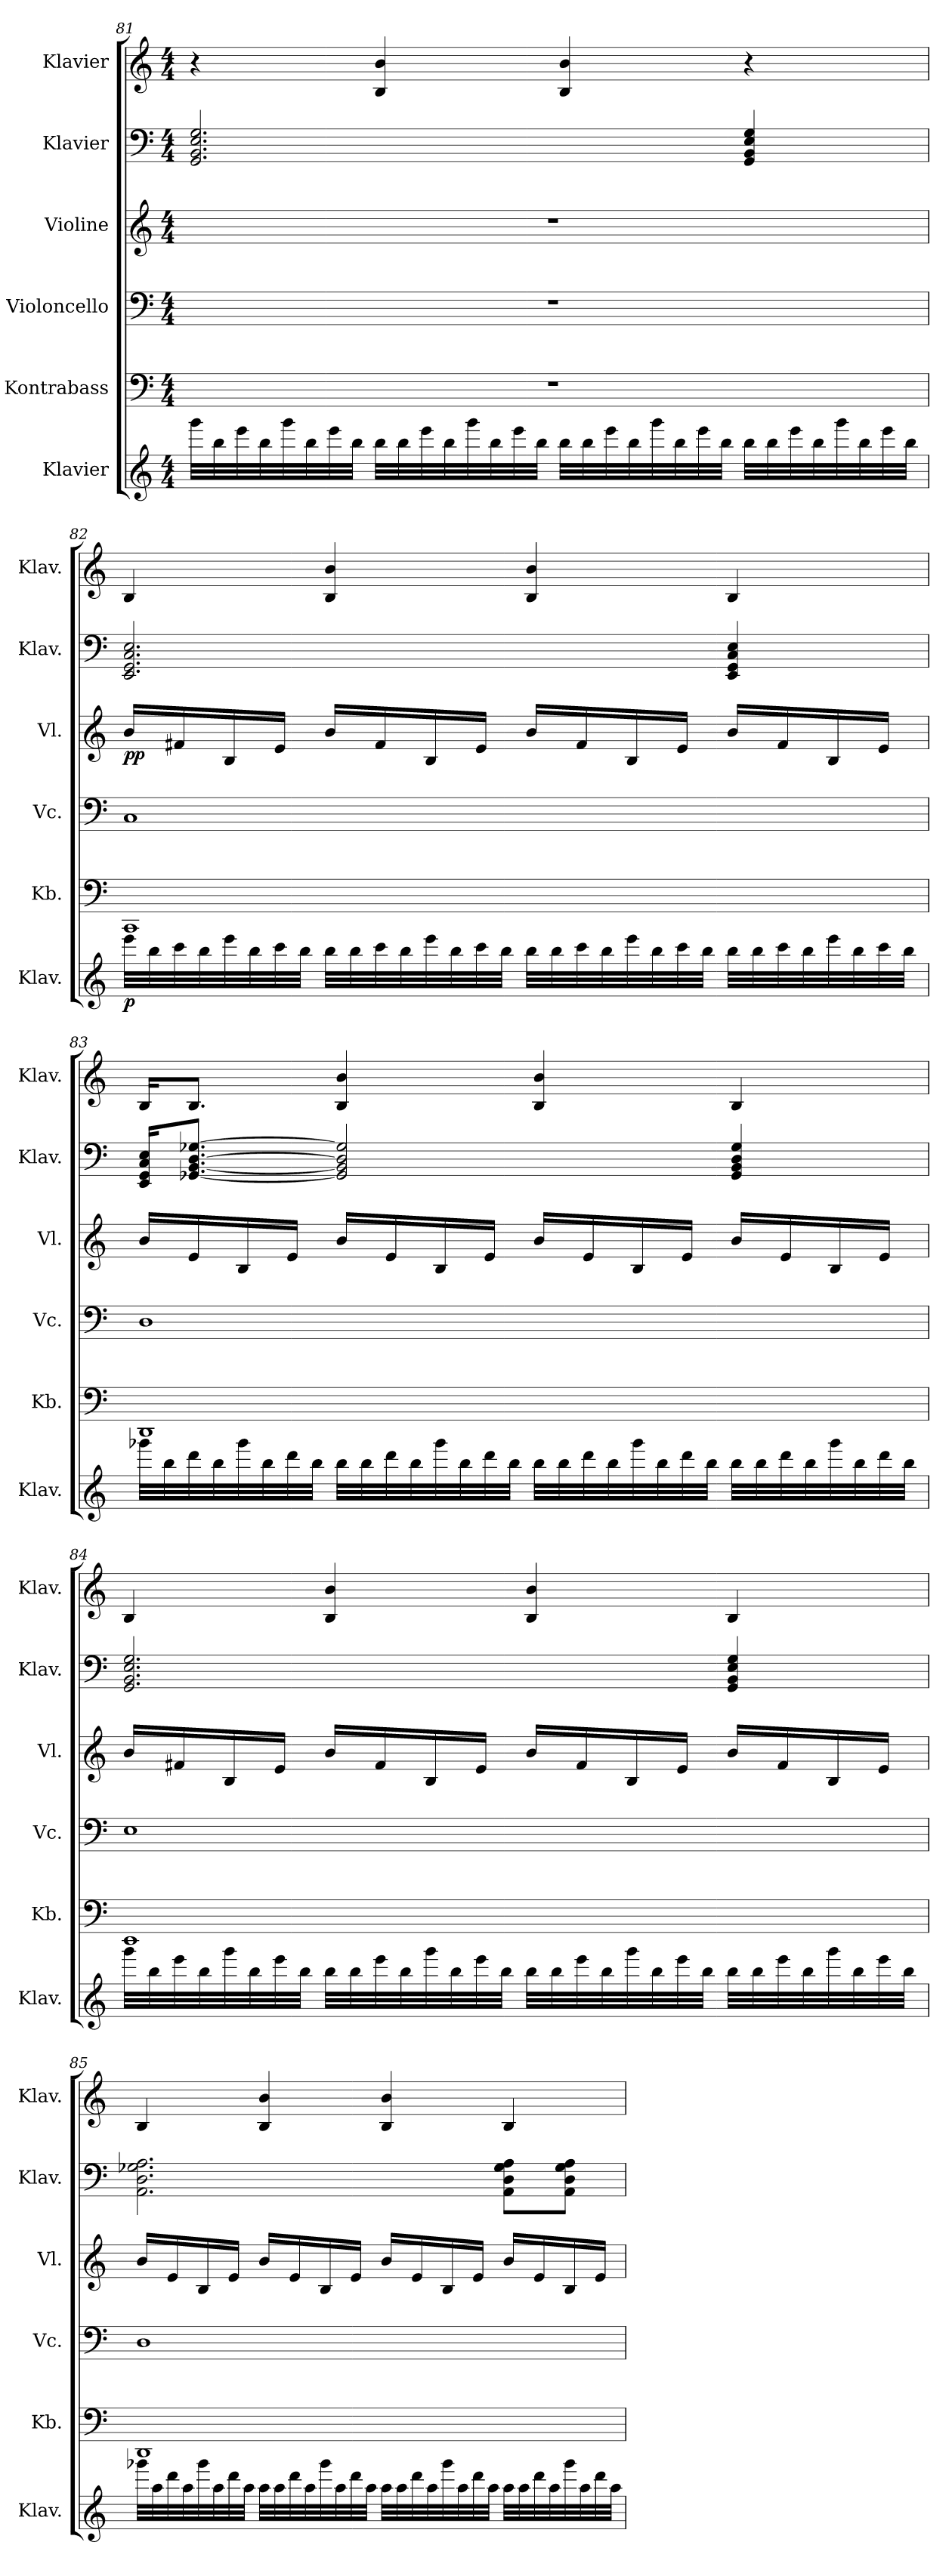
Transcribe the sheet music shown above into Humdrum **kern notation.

**kern	**dynam	**kern	**kern	**kern	**dynam	**kern	**kern
*part6	*part6	*part5	*part4	*part3	*part3	*part2	*part1
*staff6	*staff6	*staff5	*staff4	*staff3	*staff3	*staff2	*staff1
*I"Klavier	*	*I"Kontrabass	*I"Violoncello	*I"Violine	*	*I"Klavier	*I"Klavier
*I'Klav.	*	*I'Kb.	*I'Vc.	*I'Vl.	*	*I'Klav.	*I'Klav.
!!LO:LB:g=z
*clefG2	*	*clefF4	*clefF4	*clefG2	*	*clefF4	*clefG2
*	*	*ITrd7c12	*	*	*	*	*
*k[]	*	*k[]	*k[]	*k[]	*	*k[]	*k[]
*M4/4	*	*M4/4	*M4/4	*M4/4	*	*M4/4	*M4/4
=81	=81	=81	=81	=81	=81	=81	=81
32ggg\LLL	.	1r	1r	1r	.	2.GG/ 2.BB/ 2.E/ 2.G/	4r
32bb\	.	.	.	.	.	.	.
32eee\	.	.	.	.	.	.	.
32bb\	.	.	.	.	.	.	.
32ggg\	.	.	.	.	.	.	.
32bb\	.	.	.	.	.	.	.
32eee\	.	.	.	.	.	.	.
32bb\JJJ	.	.	.	.	.	.	.
32bb\LLL	.	.	.	.	.	.	4B/ 4b/
32bb\	.	.	.	.	.	.	.
32eee\	.	.	.	.	.	.	.
32bb\	.	.	.	.	.	.	.
32ggg\	.	.	.	.	.	.	.
32bb\	.	.	.	.	.	.	.
32eee\	.	.	.	.	.	.	.
32bb\JJJ	.	.	.	.	.	.	.
32bb\LLL	.	.	.	.	.	.	4B/ 4b/
32bb\	.	.	.	.	.	.	.
32eee\	.	.	.	.	.	.	.
32bb\	.	.	.	.	.	.	.
32ggg\	.	.	.	.	.	.	.
32bb\	.	.	.	.	.	.	.
32eee\	.	.	.	.	.	.	.
32bb\JJJ	.	.	.	.	.	.	.
32bb\LLL	.	.	.	.	.	4GG/ 4BB/ 4E/ 4G/	4r
32bb\	.	.	.	.	.	.	.
32eee\	.	.	.	.	.	.	.
32bb\	.	.	.	.	.	.	.
32ggg\	.	.	.	.	.	.	.
32bb\	.	.	.	.	.	.	.
32eee\	.	.	.	.	.	.	.
32bb\JJJ	.	.	.	.	.	.	.
!!LO:PB:g=z
=82	=82	=82	=82	=82	=82	=82	=82
!	!LO:DY:b	!	!	!	!LO:DY:b	!	!
32eee\LLL	p	1CCC	1C	16b/LL	pp	2.EE/ 2.GG/ 2.C/ 2.E/	4B/
32bb\	.	.	.	.	.	.	.
32ccc\	.	.	.	16f#X/	.	.	.
32bb\	.	.	.	.	.	.	.
32eee\	.	.	.	16B/	.	.	.
32bb\	.	.	.	.	.	.	.
32ccc\	.	.	.	16e/JJ	.	.	.
32bb\JJJ	.	.	.	.	.	.	.
32bb\LLL	.	.	.	16b/LL	.	.	4B/ 4b/
32bb\	.	.	.	.	.	.	.
32ccc\	.	.	.	16f#/	.	.	.
32bb\	.	.	.	.	.	.	.
32eee\	.	.	.	16B/	.	.	.
32bb\	.	.	.	.	.	.	.
32ccc\	.	.	.	16e/JJ	.	.	.
32bb\JJJ	.	.	.	.	.	.	.
32bb\LLL	.	.	.	16b/LL	.	.	4B/ 4b/
32bb\	.	.	.	.	.	.	.
32ccc\	.	.	.	16f#/	.	.	.
32bb\	.	.	.	.	.	.	.
32eee\	.	.	.	16B/	.	.	.
32bb\	.	.	.	.	.	.	.
32ccc\	.	.	.	16e/JJ	.	.	.
32bb\JJJ	.	.	.	.	.	.	.
32bb\LLL	.	.	.	16b/LL	.	4EE/ 4GG/ 4C/ 4E/	4B/
32bb\	.	.	.	.	.	.	.
32ccc\	.	.	.	16f#/	.	.	.
32bb\	.	.	.	.	.	.	.
32eee\	.	.	.	16B/	.	.	.
32bb\	.	.	.	.	.	.	.
32ccc\	.	.	.	16e/JJ	.	.	.
32bb\JJJ	.	.	.	.	.	.	.
!!LO:LB:g=z
=83	=83	=83	=83	=83	=83	=83	=83
32ggg-X\LLL	.	1DDD	1D	16b/LL	.	16EE/ 16GG/ 16C/ 16E/KL	16B/KL
32bb\	.	.	.	.	.	.	.
32ddd\	.	.	.	16e/	.	[8.GG-X/ [8.BB/ [8.D/ [8.G-X/J	8.B/J
32bb\	.	.	.	.	.	.	.
32ggg-\	.	.	.	16B/	.	.	.
32bb\	.	.	.	.	.	.	.
32ddd\	.	.	.	16e/JJ	.	.	.
32bb\JJJ	.	.	.	.	.	.	.
32bb\LLL	.	.	.	16b/LL	.	2GG-/] 2BB/] 2D/] 2G-/]	4B/ 4b/
32bb\	.	.	.	.	.	.	.
32ddd\	.	.	.	16e/	.	.	.
32bb\	.	.	.	.	.	.	.
32ggg-\	.	.	.	16B/	.	.	.
32bb\	.	.	.	.	.	.	.
32ddd\	.	.	.	16e/JJ	.	.	.
32bb\JJJ	.	.	.	.	.	.	.
32bb\LLL	.	.	.	16b/LL	.	.	4B/ 4b/
32bb\	.	.	.	.	.	.	.
32ddd\	.	.	.	16e/	.	.	.
32bb\	.	.	.	.	.	.	.
32ggg-\	.	.	.	16B/	.	.	.
32bb\	.	.	.	.	.	.	.
32ddd\	.	.	.	16e/JJ	.	.	.
32bb\JJJ	.	.	.	.	.	.	.
32bb\LLL	.	.	.	16b/LL	.	4GG-/ 4BB/ 4D/ 4G-/	4B/
32bb\	.	.	.	.	.	.	.
32ddd\	.	.	.	16e/	.	.	.
32bb\	.	.	.	.	.	.	.
32ggg-\	.	.	.	16B/	.	.	.
32bb\	.	.	.	.	.	.	.
32ddd\	.	.	.	16e/JJ	.	.	.
32bb\JJJ	.	.	.	.	.	.	.
!!LO:PB:g=z
=84	=84	=84	=84	=84	=84	=84	=84
32ggg\LLL	.	1EEE	1E	16b/LL	.	2.GG/ 2.BB/ 2.E/ 2.G/	4B/
32bb\	.	.	.	.	.	.	.
32eee\	.	.	.	16f#X/	.	.	.
32bb\	.	.	.	.	.	.	.
32ggg\	.	.	.	16B/	.	.	.
32bb\	.	.	.	.	.	.	.
32eee\	.	.	.	16e/JJ	.	.	.
32bb\JJJ	.	.	.	.	.	.	.
32bb\LLL	.	.	.	16b/LL	.	.	4B/ 4b/
32bb\	.	.	.	.	.	.	.
32eee\	.	.	.	16f#/	.	.	.
32bb\	.	.	.	.	.	.	.
32ggg\	.	.	.	16B/	.	.	.
32bb\	.	.	.	.	.	.	.
32eee\	.	.	.	16e/JJ	.	.	.
32bb\JJJ	.	.	.	.	.	.	.
32bb\LLL	.	.	.	16b/LL	.	.	4B/ 4b/
32bb\	.	.	.	.	.	.	.
32eee\	.	.	.	16f#/	.	.	.
32bb\	.	.	.	.	.	.	.
32ggg\	.	.	.	16B/	.	.	.
32bb\	.	.	.	.	.	.	.
32eee\	.	.	.	16e/JJ	.	.	.
32bb\JJJ	.	.	.	.	.	.	.
32bb\LLL	.	.	.	16b/LL	.	4GG/ 4BB/ 4E/ 4G/	4B/
32bb\	.	.	.	.	.	.	.
32eee\	.	.	.	16f#/	.	.	.
32bb\	.	.	.	.	.	.	.
32ggg\	.	.	.	16B/	.	.	.
32bb\	.	.	.	.	.	.	.
32eee\	.	.	.	16e/JJ	.	.	.
32bb\JJJ	.	.	.	.	.	.	.
!!LO:LB:g=z
=85	=85	=85	=85	=85	=85	=85	=85
32ggg-X\LLL	.	1DDD	1D	16b/LL	.	2.AA\ 2.D\ 2.G-X\ 2.A\	4B/
32aa\	.	.	.	.	.	.	.
32ddd\	.	.	.	16e/	.	.	.
32aa\	.	.	.	.	.	.	.
32ggg-\	.	.	.	16B/	.	.	.
32aa\	.	.	.	.	.	.	.
32ddd\	.	.	.	16e/JJ	.	.	.
32aa\JJJ	.	.	.	.	.	.	.
32aa\LLL	.	.	.	16b/LL	.	.	4B/ 4b/
32aa\	.	.	.	.	.	.	.
32ddd\	.	.	.	16e/	.	.	.
32aa\	.	.	.	.	.	.	.
32ggg-\	.	.	.	16B/	.	.	.
32aa\	.	.	.	.	.	.	.
32ddd\	.	.	.	16e/JJ	.	.	.
32aa\JJJ	.	.	.	.	.	.	.
32aa\LLL	.	.	.	16b/LL	.	.	4B/ 4b/
32aa\	.	.	.	.	.	.	.
32ddd\	.	.	.	16e/	.	.	.
32aa\	.	.	.	.	.	.	.
32ggg-\	.	.	.	16B/	.	.	.
32aa\	.	.	.	.	.	.	.
32ddd\	.	.	.	16e/JJ	.	.	.
32aa\JJJ	.	.	.	.	.	.	.
32aa\LLL	.	.	.	16b/LL	.	8AA\ 8D\ 8G-\ 8A\L	4B/
32aa\	.	.	.	.	.	.	.
32ddd\	.	.	.	16e/	.	.	.
32aa\	.	.	.	.	.	.	.
32ggg-\	.	.	.	16B/	.	8AA\ 8D\ 8G-\ 8A\J	.
32aa\	.	.	.	.	.	.	.
32ddd\	.	.	.	16e/JJ	.	.	.
32aa\JJJ	.	.	.	.	.	.	.
=	=	=	=	=	=	=	=
*-	*-	*-	*-	*-	*-	*-	*-
